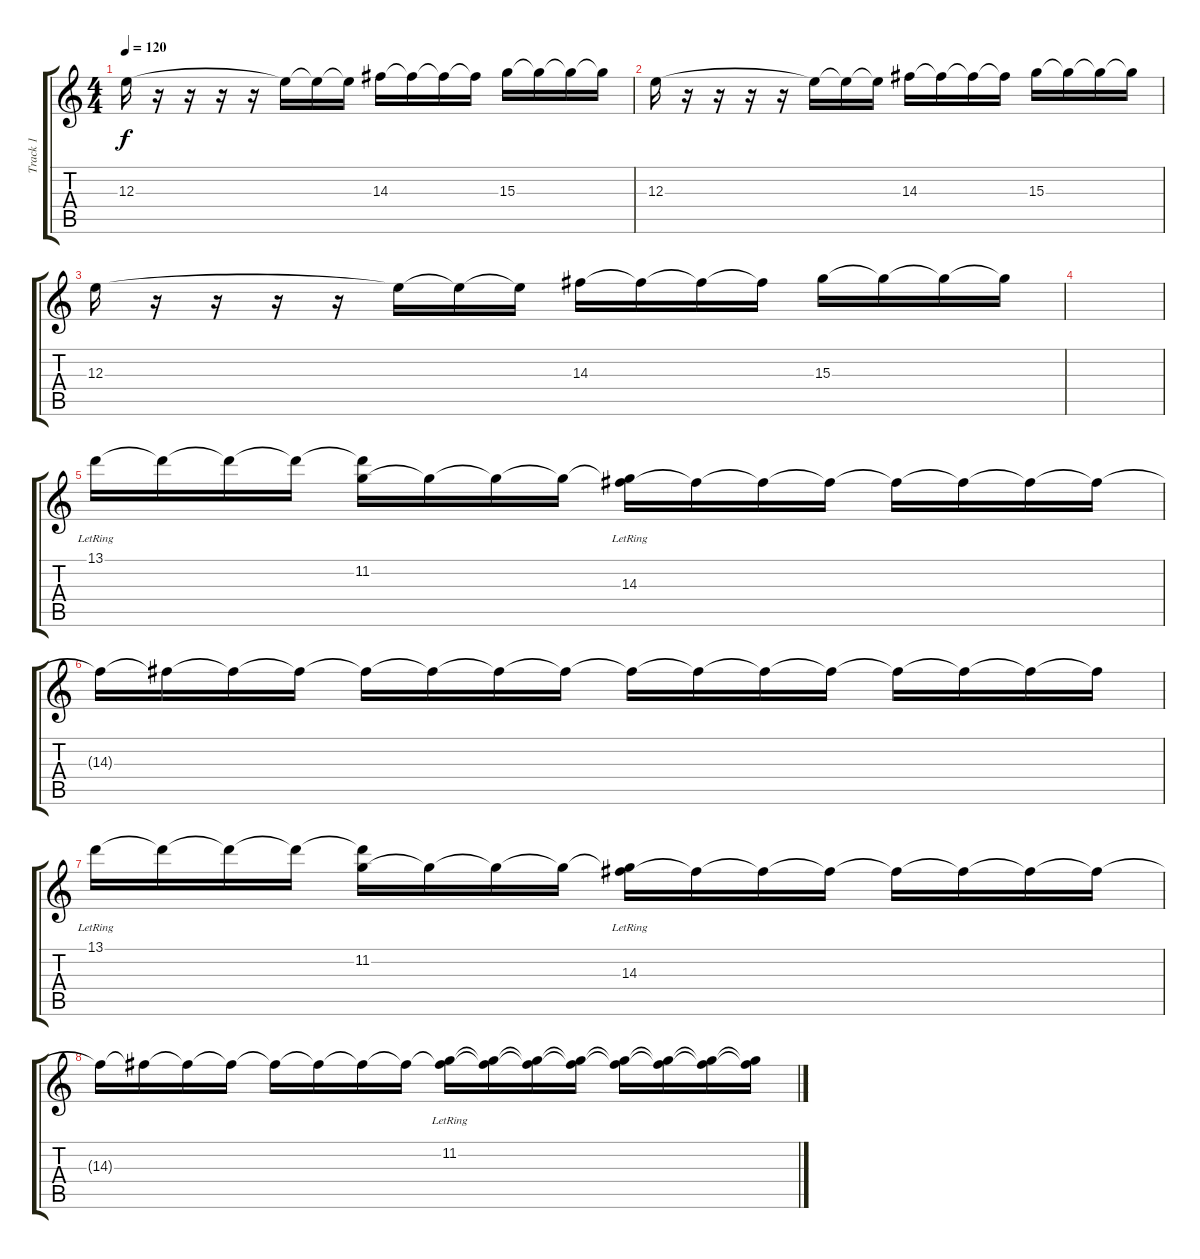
\track ("Track 1" "Track 1") {instrument distortionguitar}
\staff {score tabs}
\tuning (Db4 Ab3 E3 B2 Gb2 B1) {hide}
\ts (4 4)
\tempo 120
\clef g2
\ks c
12.3.16{dy f} r.16 r.16 r.16 r.16 12.3{t}.16 12.3{t}.16 12.3{t}.16 14.3.16 14.3{t}.16 14.3{t}.16 14.3{t}.16 15.3.16 15.3{t}.16 15.3{t}.16 15.3{t}.16 |
12.3.16 r.16 r.16 r.16 r.16 12.3{t}.16 12.3{t}.16 12.3{t}.16 14.3.16 14.3{t}.16 14.3{t}.16 14.3{t}.16 15.3.16 15.3{t}.16 15.3{t}.16 15.3{t}.16 |
12.3.16 r.16 r.16 r.16 r.16 12.3{t}.16 12.3{t}.16 12.3{t}.16 14.3.16 14.3{t}.16 14.3{t}.16 14.3{t}.16 15.3.16 15.3{t}.16 15.3{t}.16 15.3{t}.16 |
|
13.1{lr}.16 13.1{t}.16 13.1{t}.16 13.1{t}.16 (13.1{t} 11.2).16 11.2{t}.16 11.2{t}.16 11.2{t}.16 (11.2{t} 14.3{lr}).16 14.3{t}.16 14.3{t}.16 14.3{t}.16 14.3{t}.16 14.3{t}.16 14.3{t}.16 14.3{t}.16 |
14.3{t}.16 14.3{t}.16 14.3{t}.16 14.3{t}.16 14.3{t}.16 14.3{t}.16 14.3{t}.16 14.3{t}.16 14.3{t}.16 14.3{t}.16 14.3{t}.16 14.3{t}.16 14.3{t}.16 14.3{t}.16 14.3{t}.16 14.3{t}.16 |
13.1{lr}.16 13.1{t}.16 13.1{t}.16 13.1{t}.16 (13.1{t} 11.2).16 11.2{t}.16 11.2{t}.16 11.2{t}.16 (11.2{t} 14.3{lr}).16 14.3{t}.16 14.3{t}.16 14.3{t}.16 14.3{t}.16 14.3{t}.16 14.3{t}.16 14.3{t}.16 |
14.3{t}.16 14.3{t}.16 14.3{t}.16 14.3{t}.16 14.3{t}.16 14.3{t}.16 14.3{t}.16 14.3{t}.16 (11.2{lr} 14.3{t}).16 (11.2{t} 14.3{t}).16 (11.2{t} 14.3{t}).16 (11.2{t} 14.3{t}).16 (11.2{t} 14.3{t}).16 (11.2{t} 14.3{t}).16 (11.2{t} 14.3{t}).16 (11.2{t} 14.3{t}).16
